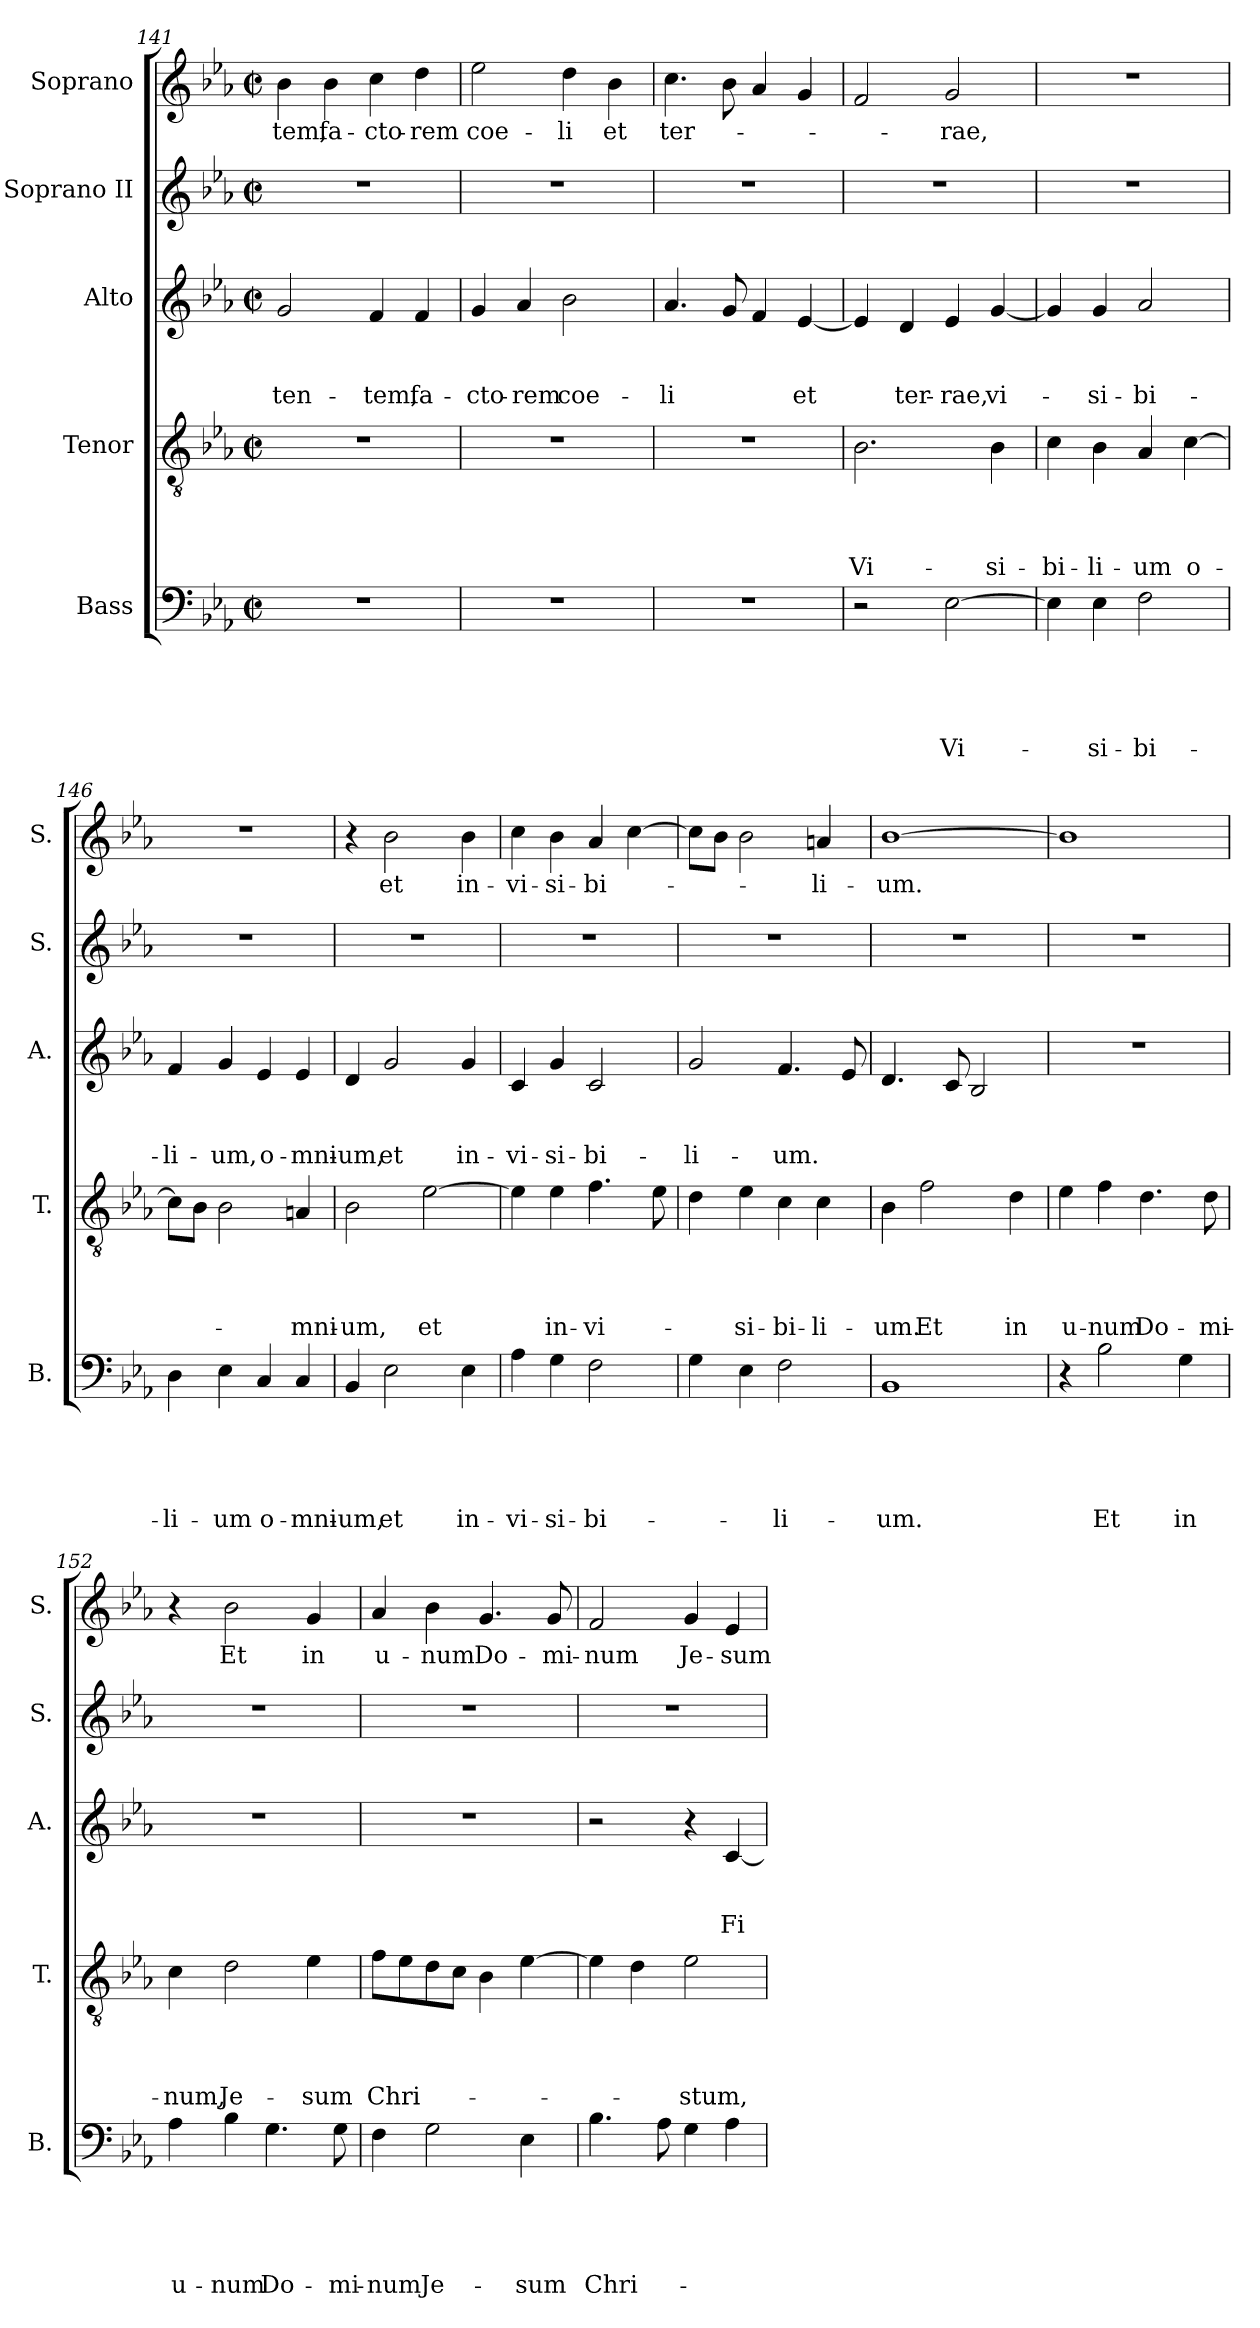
**kern	**text	**text	**text	**text	**text	**kern	**text	**text	**text	**text	**kern	**text	**text	**text	**kern	**kern	**text
*part5	*part5	*part5	*part5	*part5	*part5	*part4	*part4	*part4	*part4	*part4	*part3	*part3	*part3	*part3	*part2	*part1	*part1
*staff5	*staff5	*staff5	*staff5	*staff5	*staff5	*staff4	*staff4	*staff4	*staff4	*staff4	*staff3	*staff3	*staff3	*staff3	*staff2	*staff1	*staff1
*I"Bass	*	*	*	*	*	*I"Tenor	*	*	*	*	*I"Alto	*	*	*	*I"Soprano II	*I"Soprano	*
*I'B.	*	*	*	*	*	*I'T.	*	*	*	*	*I'A.	*	*	*	*I'S.	*I'S.	*
*clefF4	*	*	*	*	*	*clefGv2	*	*	*	*	*clefG2	*	*	*	*clefG2	*clefG2	*
*k[b-e-a-]	*	*	*	*	*	*k[b-e-a-]	*	*	*	*	*k[b-e-a-]	*	*	*	*k[b-e-a-]	*k[b-e-a-]	*
*E-:	*	*	*	*	*	*E-:	*	*	*	*	*E-:	*	*	*	*E-:	*E-:	*
*M2/2	*	*	*	*	*	*M2/2	*	*	*	*	*M2/2	*	*	*	*M2/2	*M2/2	*
*met(c|)	*	*	*	*	*	*met(c|)	*	*	*	*	*met(c|)	*	*	*	*met(c|)	*met(c|)	*
=141	=141	=141	=141	=141	=141	=141	=141	=141	=141	=141	=141	=141	=141	=141	=141	=141	=141
!	!	!	!	!	!	!	!	!	!	!	!	!	!	!LO:LY:b	!	!	!LO:LY:b
1r	.	.	.	.	.	1r	.	.	.	.	2g/	.	.	-ten-	1r	4b-\	-tem,
!	!	!	!	!	!	!	!	!	!	!	!	!	!	!	!	!	!LO:LY:b
.	.	.	.	.	.	.	.	.	.	.	.	.	.	.	.	4b-\	fa-
!	!	!	!	!	!	!	!	!	!	!	!	!	!	!LO:LY:b	!	!	!LO:LY:b
.	.	.	.	.	.	.	.	.	.	.	4f/	.	.	-tem,	.	4cc\	-cto-
!	!	!	!	!	!	!	!	!	!	!	!	!	!	!LO:LY:b	!	!	!LO:LY:b:rj
.	.	.	.	.	.	.	.	.	.	.	4f/	.	.	fa-	.	4dd\	-rem
!!LO:LB:g=z
=142	=142	=142	=142	=142	=142	=142	=142	=142	=142	=142	=142	=142	=142	=142	=142	=142	=142
!	!	!	!	!	!	!	!	!	!	!	!	!	!	!LO:LY:b	!	!	!LO:LY:b
1r	.	.	.	.	.	1r	.	.	.	.	4g/	.	.	-cto-	1r	2ee-\	coe-
!	!	!	!	!	!	!	!	!	!	!	!	!	!	!LO:LY:b:rj	!	!	!
.	.	.	.	.	.	.	.	.	.	.	4a-/	.	.	-rem	.	.	.
!	!	!	!	!	!	!	!	!	!	!	!	!	!	!LO:LY:b	!	!	!LO:LY:b
.	.	.	.	.	.	.	.	.	.	.	2b-\	.	.	coe-	.	4dd\	-li
!	!	!	!	!	!	!	!	!	!	!	!	!	!	!	!	!	!LO:LY:b
.	.	.	.	.	.	.	.	.	.	.	.	.	.	.	.	4b-\	et
=143	=143	=143	=143	=143	=143	=143	=143	=143	=143	=143	=143	=143	=143	=143	=143	=143	=143
!	!	!	!	!	!	!	!	!	!	!	!	!	!	!LO:LY:b	!	!	!LO:LY:b
1r	.	.	.	.	.	1r	.	.	.	.	4.a-/	.	.	-li	1r	4.cc\	ter-
.	.	.	.	.	.	.	.	.	.	.	8g/	.	.	.	.	8b-\	.
.	.	.	.	.	.	.	.	.	.	.	4f/	.	.	.	.	4a-/	.
!	!	!	!	!	!	!	!	!	!	!	!	!	!	!LO:LY:b	!	!	!
.	.	.	.	.	.	.	.	.	.	.	[<4e-/	.	.	et	.	4g/	.
=144	=144	=144	=144	=144	=144	=144	=144	=144	=144	=144	=144	=144	=144	=144	=144	=144	=144
!	!	!	!	!	!	!	!	!	!	!LO:LY:b	!	!	!	!	!	!	!
2r	.	.	.	.	.	2.B-\	.	.	.	Vi-	4e-/]	.	.	.	1r	2f/	.
!	!	!	!	!	!	!	!	!	!	!	!	!	!	!LO:LY:b	!	!	!
.	.	.	.	.	.	.	.	.	.	.	4d/	.	.	ter-	.	.	.
!	!	!	!	!	!LO:LY:b	!	!	!	!	!	!	!	!	!LO:LY:b	!	!	!LO:LY:b
[>2E-\	.	.	.	.	Vi-	.	.	.	.	.	4e-/	.	.	-rae,	.	2g/	-rae,
!	!	!	!	!	!	!	!	!	!	!LO:LY:b	!	!	!	!LO:LY:b	!	!	!
.	.	.	.	.	.	4B-\	.	.	.	-si-	[<4g/	.	.	vi-	.	.	.
=145	=145	=145	=145	=145	=145	=145	=145	=145	=145	=145	=145	=145	=145	=145	=145	=145	=145
!	!	!	!	!	!	!	!	!	!	!LO:LY:b	!	!	!	!	!	!	!
4E-\]	.	.	.	.	.	4c\	.	.	.	-bi-	4g/]	.	.	.	1r	1r	.
!	!	!	!	!	!LO:LY:b	!	!	!	!	!LO:LY:b	!	!	!	!LO:LY:b	!	!	!
4E-\	.	.	.	.	-si-	4B-\	.	.	.	-li-	4g/	.	.	-si-	.	.	.
!	!	!	!	!	!LO:LY:b	!	!	!	!	!LO:LY:b	!	!	!	!LO:LY:b	!	!	!
2F\	.	.	.	.	-bi-	4A-/	.	.	.	-um	2a-/	.	.	-bi-	.	.	.
!	!	!	!	!	!	!	!	!	!	!LO:LY:b	!	!	!	!	!	!	!
.	.	.	.	.	.	[>4c\	.	.	.	o-	.	.	.	.	.	.	.
=146	=146	=146	=146	=146	=146	=146	=146	=146	=146	=146	=146	=146	=146	=146	=146	=146	=146
!	!	!	!	!	!LO:LY:b	!	!	!	!	!	!	!	!	!LO:LY:b	!	!	!
4D\	.	.	.	.	-li-	8c\L]	.	.	.	.	4f/	.	.	-li-	1r	1r	.
.	.	.	.	.	.	8B-\J	.	.	.	.	.	.	.	.	.	.	.
!	!	!	!	!	!LO:LY:b	!	!	!	!	!	!	!	!	!LO:LY:b	!	!	!
4E-\	.	.	.	.	-um	2B-\	.	.	.	.	4g/	.	.	-um,	.	.	.
!	!	!	!	!	!LO:LY:b	!	!	!	!	!	!	!	!	!LO:LY:b	!	!	!
4C/	.	.	.	.	o-	.	.	.	.	.	4e-/	.	.	o-	.	.	.
!	!	!	!	!	!LO:LY:b	!	!	!	!	!LO:LY:b	!	!	!	!LO:LY:b	!	!	!
4C/	.	.	.	.	-mni-	4An/	.	.	.	-mni-	4e-/	.	.	-mni-	.	.	.
=147	=147	=147	=147	=147	=147	=147	=147	=147	=147	=147	=147	=147	=147	=147	=147	=147	=147
!	!	!	!	!	!LO:LY:b	!	!	!	!	!LO:LY:b	!	!	!	!LO:LY:b	!	!	!
4BB-/	.	.	.	.	-um,	2B-\	.	.	.	-um,	4d/	.	.	-um,	1r	4r	.
!	!	!	!	!	!LO:LY:b	!	!	!	!	!	!	!	!	!LO:LY:b	!	!	!LO:LY:b
2E-\	.	.	.	.	et	.	.	.	.	.	2g/	.	.	et	.	2b-\	et
!	!	!	!	!	!	!	!	!	!	!LO:LY:b	!	!	!	!	!	!	!
.	.	.	.	.	.	[<2e-\	.	.	.	et	.	.	.	.	.	.	.
!	!	!	!	!	!LO:LY:b	!	!	!	!	!	!	!	!	!LO:LY:b	!	!	!LO:LY:b
4E-\	.	.	.	.	in-	.	.	.	.	.	4g/	.	.	in-	.	4b-\	in-
!!LO:LB:g=z
=148	=148	=148	=148	=148	=148	=148	=148	=148	=148	=148	=148	=148	=148	=148	=148	=148	=148
!	!	!	!	!	!LO:LY:b	!	!	!	!	!	!	!	!	!LO:LY:b	!	!	!LO:LY:b
4A-\	.	.	.	.	-vi-	4e-\]	.	.	.	.	4c/	.	.	-vi-	1r	4cc\	-vi-
!	!	!	!	!	!LO:LY:b	!	!	!	!	!LO:LY:b	!	!	!	!LO:LY:b	!	!	!LO:LY:b
4G\	.	.	.	.	-si-	4e-\	.	.	.	in-	4g/	.	.	-si-	.	4b-\	-si-
!	!	!	!	!	!LO:LY:b	!	!	!	!	!LO:LY:b	!	!	!	!LO:LY:b	!	!	!LO:LY:b
2F\	.	.	.	.	-bi-	4.f\	.	.	.	-vi-	2c/	.	.	-bi-	.	4a-/	-bi-
.	.	.	.	.	.	.	.	.	.	.	.	.	.	.	.	[>4cc\	.
.	.	.	.	.	.	8e-\	.	.	.	.	.	.	.	.	.	.	.
=149	=149	=149	=149	=149	=149	=149	=149	=149	=149	=149	=149	=149	=149	=149	=149	=149	=149
!	!	!	!	!	!	!	!	!	!	!	!	!	!	!LO:LY:b	!	!	!
4G\	.	.	.	.	.	4d\	.	.	.	.	2g/	.	.	-li-	1r	8cc\L]	.
.	.	.	.	.	.	.	.	.	.	.	.	.	.	.	.	8b-\J	.
!	!	!	!	!	!	!	!	!	!	!LO:LY:b	!	!	!	!	!	!	!
4E-\	.	.	.	.	.	4e-\	.	.	.	-si-	.	.	.	.	.	2b-\	.
!	!	!	!	!	!LO:LY:b	!	!	!	!	!LO:LY:b	!	!	!	!LO:LY:b	!	!	!
2F\	.	.	.	.	-li-	4c\	.	.	.	-bi-	4.f/	.	.	-um.	.	.	.
!	!	!	!	!	!	!	!	!	!	!LO:LY:b	!	!	!	!	!	!	!LO:LY:b
.	.	.	.	.	.	4c\	.	.	.	-li-	.	.	.	.	.	4an/	-li-
.	.	.	.	.	.	.	.	.	.	.	8e-/	.	.	.	.	.	.
=150	=150	=150	=150	=150	=150	=150	=150	=150	=150	=150	=150	=150	=150	=150	=150	=150	=150
!	!	!	!	!	!LO:LY:b	!	!	!	!	!LO:LY:b	!	!	!	!	!	!	!LO:LY:b
1BB-	.	.	.	.	-um.	4B-\	.	.	.	-um.	4.d/	.	.	.	1r	[>1b-	-um.
!	!	!	!	!	!	!	!	!	!	!LO:LY:b	!	!	!	!	!	!	!
.	.	.	.	.	.	2f\	.	.	.	Et	.	.	.	.	.	.	.
.	.	.	.	.	.	.	.	.	.	.	8c/	.	.	.	.	.	.
.	.	.	.	.	.	.	.	.	.	.	2B-/	.	.	.	.	.	.
!	!	!	!	!	!	!	!	!	!	!LO:LY:b	!	!	!	!	!	!	!
.	.	.	.	.	.	4d\	.	.	.	in	.	.	.	.	.	.	.
=151	=151	=151	=151	=151	=151	=151	=151	=151	=151	=151	=151	=151	=151	=151	=151	=151	=151
!	!	!	!	!	!	!	!	!	!	!LO:LY:b	!	!	!	!	!	!	!
4r	.	.	.	.	.	4e-\	.	.	.	u-	1r	.	.	.	1r	1b-]	.
!	!	!	!	!	!LO:LY:b	!	!	!	!	!LO:LY:b	!	!	!	!	!	!	!
2B-\	.	.	.	.	Et	4f\	.	.	.	-num	.	.	.	.	.	.	.
!	!	!	!	!	!	!	!	!	!	!LO:LY:b	!	!	!	!	!	!	!
.	.	.	.	.	.	4.d\	.	.	.	Do-	.	.	.	.	.	.	.
!	!	!	!	!	!LO:LY:b	!	!	!	!	!	!	!	!	!	!	!	!
4G\	.	.	.	.	in	.	.	.	.	.	.	.	.	.	.	.	.
!	!	!	!	!	!	!	!	!	!	!LO:LY:b	!	!	!	!	!	!	!
.	.	.	.	.	.	8d\	.	.	.	-mi-	.	.	.	.	.	.	.
=152	=152	=152	=152	=152	=152	=152	=152	=152	=152	=152	=152	=152	=152	=152	=152	=152	=152
!	!	!	!	!	!LO:LY:b	!	!	!	!	!LO:LY:b	!	!	!	!	!	!	!
4A-\	.	.	.	.	u-	4c\	.	.	.	-num,	1r	.	.	.	1r	4r	.
!	!	!	!	!	!LO:LY:b	!	!	!	!	!LO:LY:b	!	!	!	!	!	!	!LO:LY:b
4B-\	.	.	.	.	-num	2d\	.	.	.	Je-	.	.	.	.	.	2b-\	Et
!	!	!	!	!	!LO:LY:b	!	!	!	!	!	!	!	!	!	!	!	!
4.G\	.	.	.	.	Do-	.	.	.	.	.	.	.	.	.	.	.	.
!	!	!	!	!	!	!	!	!	!	!LO:LY:b	!	!	!	!	!	!	!LO:LY:b
.	.	.	.	.	.	4e-\	.	.	.	-sum	.	.	.	.	.	4g/	in
!	!	!	!	!	!LO:LY:b	!	!	!	!	!	!	!	!	!	!	!	!
8G\	.	.	.	.	-mi-	.	.	.	.	.	.	.	.	.	.	.	.
!!LO:PB:g=z
=153	=153	=153	=153	=153	=153	=153	=153	=153	=153	=153	=153	=153	=153	=153	=153	=153	=153
!	!	!	!	!	!LO:LY:b	!	!	!	!	!LO:LY:b	!	!	!	!	!	!	!LO:LY:b
4F\	.	.	.	.	-num	8f\L	.	.	.	Chri-	1r	.	.	.	1r	4a-/	u-
.	.	.	.	.	.	8e-\	.	.	.	.	.	.	.	.	.	.	.
!	!	!	!	!	!LO:LY:b	!	!	!	!	!	!	!	!	!	!	!	!LO:LY:b
2G\	.	.	.	.	Je-	8d\	.	.	.	.	.	.	.	.	.	4b-\	-num
.	.	.	.	.	.	8c\J	.	.	.	.	.	.	.	.	.	.	.
!	!	!	!	!	!	!	!	!	!	!	!	!	!	!	!	!	!LO:LY:b
.	.	.	.	.	.	4B-\	.	.	.	.	.	.	.	.	.	4.g/	Do-
!	!	!	!	!	!LO:LY:b	!	!	!	!	!	!	!	!	!	!	!	!
4E-\	.	.	.	.	-sum	[>4e-\	.	.	.	.	.	.	.	.	.	.	.
!	!	!	!	!	!	!	!	!	!	!	!	!	!	!	!	!	!LO:LY:b
.	.	.	.	.	.	.	.	.	.	.	.	.	.	.	.	8g/	-mi-
=154	=154	=154	=154	=154	=154	=154	=154	=154	=154	=154	=154	=154	=154	=154	=154	=154	=154
!	!	!	!	!	!LO:LY:b	!	!	!	!	!	!	!	!	!	!	!	!LO:LY:b
4.B-\	.	.	.	.	Chri-	4e-\]	.	.	.	.	2r	.	.	.	1r	2f/	-num
.	.	.	.	.	.	4d\	.	.	.	.	.	.	.	.	.	.	.
8A-\	.	.	.	.	.	.	.	.	.	.	.	.	.	.	.	.	.
!	!	!	!	!	!	!	!	!	!	!LO:LY:b	!	!	!	!	!	!	!LO:LY:b
4G\	.	.	.	.	.	2e-\	.	.	.	-stum,	4r	.	.	.	.	4g/	Je-
!	!	!	!	!	!	!	!	!	!	!	!	!	!	!LO:LY:b	!	!	!LO:LY:b
4A-\	.	.	.	.	.	.	.	.	.	.	[<4c/	.	.	Fi-	.	4e-/	-sum
=	=	=	=	=	=	=	=	=	=	=	=	=	=	=	=	=	=
*-	*-	*-	*-	*-	*-	*-	*-	*-	*-	*-	*-	*-	*-	*-	*-	*-	*-
